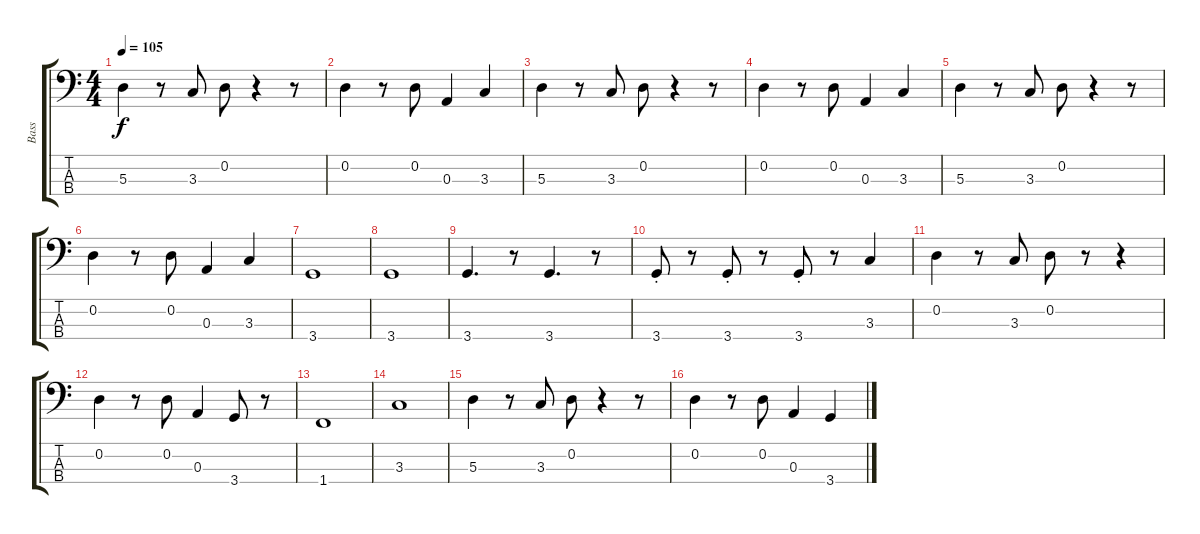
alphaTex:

\track ("Bass" "Bass") {instrument electricbassfinger}
\staff {score tabs}
\tuning (G2 D2 A1 E1) {hide}
\ts (4 4)
\tempo 105
\clef f4
\ks c
5.3.4{dy f} r.8 3.3.8 0.2.8 r.4 r.8 |
0.2.4 r.8 0.2.8 0.3.4 3.3.4 |
5.3.4 r.8 3.3.8 0.2.8 r.4 r.8 |
0.2.4 r.8 0.2.8 0.3.4 3.3.4 |
5.3.4 r.8 3.3.8 0.2.8 r.4 r.8 |
0.2.4 r.8 0.2.8 0.3.4 3.3.4 |
3.4.1 |
3.4.1 |
3.4.4{d} r.8 3.4.4{d} r.8 |
3.4{st}.8 r.8 3.4{st}.8 r.8 3.4{st}.8 r.8 3.3.4 |
0.2.4 r.8 3.3.8 0.2.8 r.8 r.4 |
0.2.4 r.8 0.2.8 0.3.4 3.4.8 r.8 |
1.4.1 |
3.3.1 |
5.3.4 r.8 3.3.8 0.2.8 r.4 r.8 |
0.2.4 r.8 0.2.8 0.3.4 3.4.4
